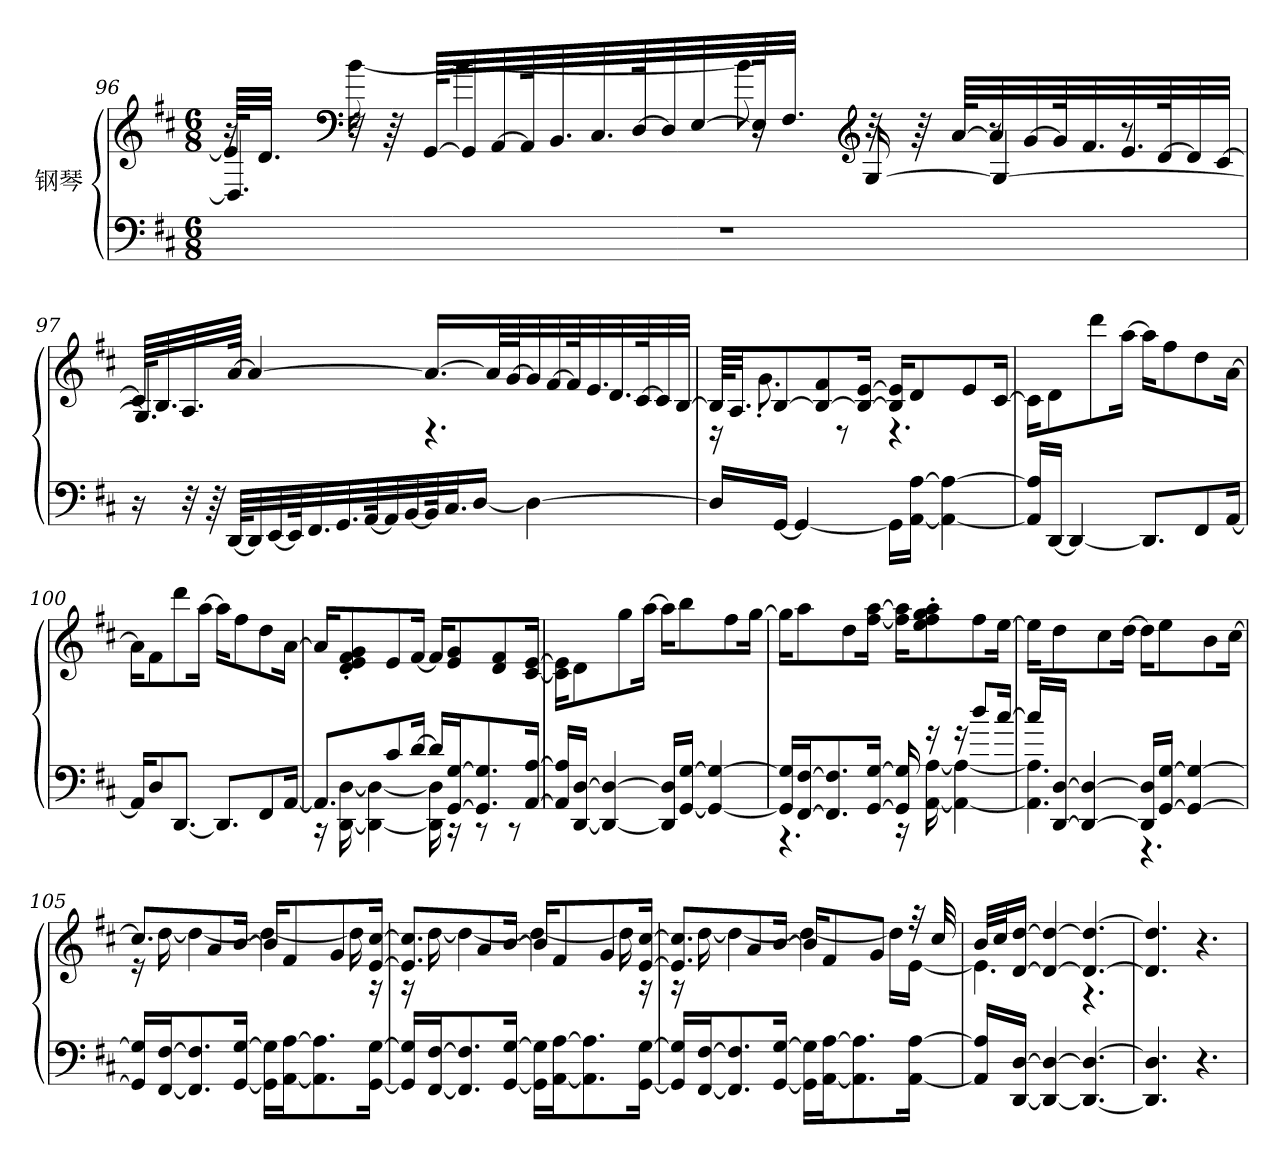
**kern	**kern
*part1	*part1
*staff2	*staff1
*I"钢琴	*
!!LO:LB:g=z
*clefF4	*clefG2
*k[f#c#]	*k[f#c#]
*M6/8	*M6/8
=96	=96
*	*^
*	*	*^
2.r	64e/KLLL]	16r	4.D/]
.	32.d/JJJ	.	.
*	*clefF4	*	*
.	32r	[16b\	.
.	64r	.	.
.	[64GG/KLLL	.	.
.	32GG/]	4b\_	.
.	[32AA/	.	.
.	64AA/K]	.	.
.	32.BB/	.	.
.	32.C#/	.	.
.	[64D/K	.	.
.	32D/]	.	.
.	[32E/	.	.
.	64E/K]	8b\]	16r
.	32.F#/JJJ	.	.
*	*clefG2	*	*
.	32r	.	[16G/
.	64r	.	.
.	[64a/KLLL	.	.
.	32a/]	8r	4G/_
.	[32g/	.	.
.	64g/K]	.	.
.	32.f#/	.	.
.	32.e/	8r	.
.	[64d/K	.	.
.	32d/]	.	.
.	[32c#/JJJ	.	.
*	*	*v	*v
!!LO:LB:g=z
=97	=97	=97
16r	64c#/KLLL]	4.G/]
.	32.B/	.
32r	32.A/	.
64r	.	.
[64DD/KLLL	[64a/JJJk	.
32DD/]	4a/_	.
[32EE/	.	.
64EE/K]	.	.
32.FF#/	.	.
32.GG/	.	.
[64AA/K	.	.
32AA/]	.	.
[32BB/	.	.
64BB/K]	16.a/LL_	4.r
32.C#/J	.	.
[16D/JJ	.	.
.	64a/LL]	.
.	[64g/J	.
4D\_	32g/]	.
.	[32f#/	.
.	64f#/K]	.
.	32.e/	.
.	32.d/	.
.	[64c#/K	.
.	32c#/]	.
.	[32B/JJJ	.
!!LO:LB:g=z	!!
=98	=98	=98
16D/LL]	64B/KLLL]	16r
.	32.A/JJ	.
[16GG/JJ	[8B/	8.g'\
4GG/_	.	.
.	8B/_ 8f#/	.
.	.	8r
.	16B/_ [16e/Jk	.
16GG\LL]	16B/] 16e/]KL	4.r
[16AA\ [16A\JJ	8d/	.
4AA\_ 4A\_	.	.
.	8e/	.
.	[16c#/Jk	.
*	*v	*v
=99	=99
16AA/] 16A/]LL	16c#\KL]
[16DD/JJ	8d\
4DD/_	.
.	8ddd\
.	[16aa\Jk
8.DD/L]	16aa\KL]
.	8ff#\
8FF#/	8dd\
[16AA/Jk	[16a\Jk
=100	=100
16AA/KL]	16a\KL]
8D/	8f#\
[8.DD/J	8ddd\
.	[16aa\Jk
8.DD/L]	16aa\KL]
.	8ff#\
8FF#/	8dd\
[16AA/Jk	[16a\Jk
!!LO:LB:g=z
=101	=101
*^	*
8.AA/L]	16r	16a/KL]
.	[16DD\ [16D\	8d/' 8e/' 8f#/' 8g/'
.	4DD\_ 4D\_	.
8c#/	.	8e/
[16d/Jk	.	[16f#/Jk
16d/LL]	16DD\] 16D\]	16f#/KL]
[16GG/ [16G/J	16r	8e/ 8g/
8.GG/] 8.G/]	8r	.
.	.	8d/ 8f#/
.	8r	.
[16AA/ [16A/Jk	.	[16c#/ [16e/Jk
*v	*v	*
=102	=102
16AA/] 16A/]LL	16c#\] 16e\]KL
[16DD/ [16D/JJ	8d\
4DD/_ 4D/_	.
.	8gg\
.	[16aa\Jk
16DD/] 16D/]LL	16aa\KL]
[16GG/ [16G/JJ	8bb\
4GG/_ 4G/_	.
.	8ff#\
.	[16gg\Jk
=103	=103
*^	*
16GG/] 16G/]LL	4.r	16gg\KL]
[16FF#/ [16F#/J	.	8aa\
8.FF#/] 8.F#/]	.	.
.	.	8dd\
[16GG/ [16G/Jk	.	[16ff#\ [16aa\Jk
16GG/] 16G/]	16r	16ff#\] 16aa\]KL
16r	[16AA\ [16A\	8ee\' 8ff#\' 8gg\' 8aa\'
16r	4AA\_ 4A\_	.
8dd/L	.	8ff#\
[16cc#/Jk	.	[16ee\Jk
!!LO:PB:g=z
=104	=104	=104
16cc#/LL]	4.AA\] 4.A\]	16ee\KL]
[16DD/ [16D/JJ	.	8dd\
4DD/_ 4D/_	.	.
.	.	8cc#\
.	.	[16dd\Jk
16DD/] 16D/]LL	4.r	16dd\KL]
[16GG/ [16G/JJ	.	8ee\
4GG/_ 4G/_	.	.
.	.	8b\
.	.	[16cc#\Jk
*v	*v	*
=105	=105
*	*^
16GG/] 16G/]LL	8.cc#/L]	16r
[16FF#/ [16F#/J	.	[16dd\
8.FF#/] 8.F#/]	.	4dd\_
.	8a/	.
[16GG/ [16G/Jk	[16b/Jk	.
16GG\] 16G\]LL	16b/KL]	4dd\_
[16AA\ [16A\J	8f#/	.
8.AA\] 8.A\]	.	.
.	8g/	.
.	.	16dd\]
[16GG\ [16G\Jk	[16e/ [16cc#/Jk	16r
=106	=106	=106
16GG/] 16G/]LL	8.e/] 8.cc#/]L	16r
[16FF#/ [16F#/J	.	[16dd\
8.FF#/] 8.F#/]	.	4dd\_
.	8a/	.
[16GG/ [16G/Jk	[16b/Jk	.
16GG\] 16G\]LL	16b/KL]	4dd\_
[16AA\ [16A\J	8f#/	.
8.AA\] 8.A\]	.	.
.	8g/	.
.	.	16dd\]
[16GG\ [16G\Jk	[16e/ [16cc#/Jk	16r
!!LO:LB:g=z	!!
=107	=107	=107
16GG/] 16G/]LL	8.e/] 8.cc#/]L	16r
[16FF#/ [16F#/J	.	[16dd\
8.FF#/] 8.F#/]	.	4dd\_
.	8a/	.
[16GG/ [16G/Jk	[16b/Jk	.
16GG\] 16G\]LL	16b/KL]	4dd\_
[16AA\ [16A\J	8f#/	.
8.AA\] 8.A\]	.	.
.	8g/J	.
.	.	16dd\LL]
[16AA\ [16A\Jk	32r	[16e\JJ
.	32cc#/	.
=108	=108	=108
16AA/] 16A/]LL	32b/LLL	4.e\]
.	32cc#/J	.
[16DD/ [16D/JJ	[16d/ [16dd/JJ	.
4DD/_ 4D/_	4d/_ 4dd/_	.
4.DD/_ 4.D/_	4.d/_ 4.dd/_	4.r
*	*v	*v
=109	=109
4.DD/] 4.D/]	4.d/] 4.dd/]
4.r	4.r
=	=
*-	*-
